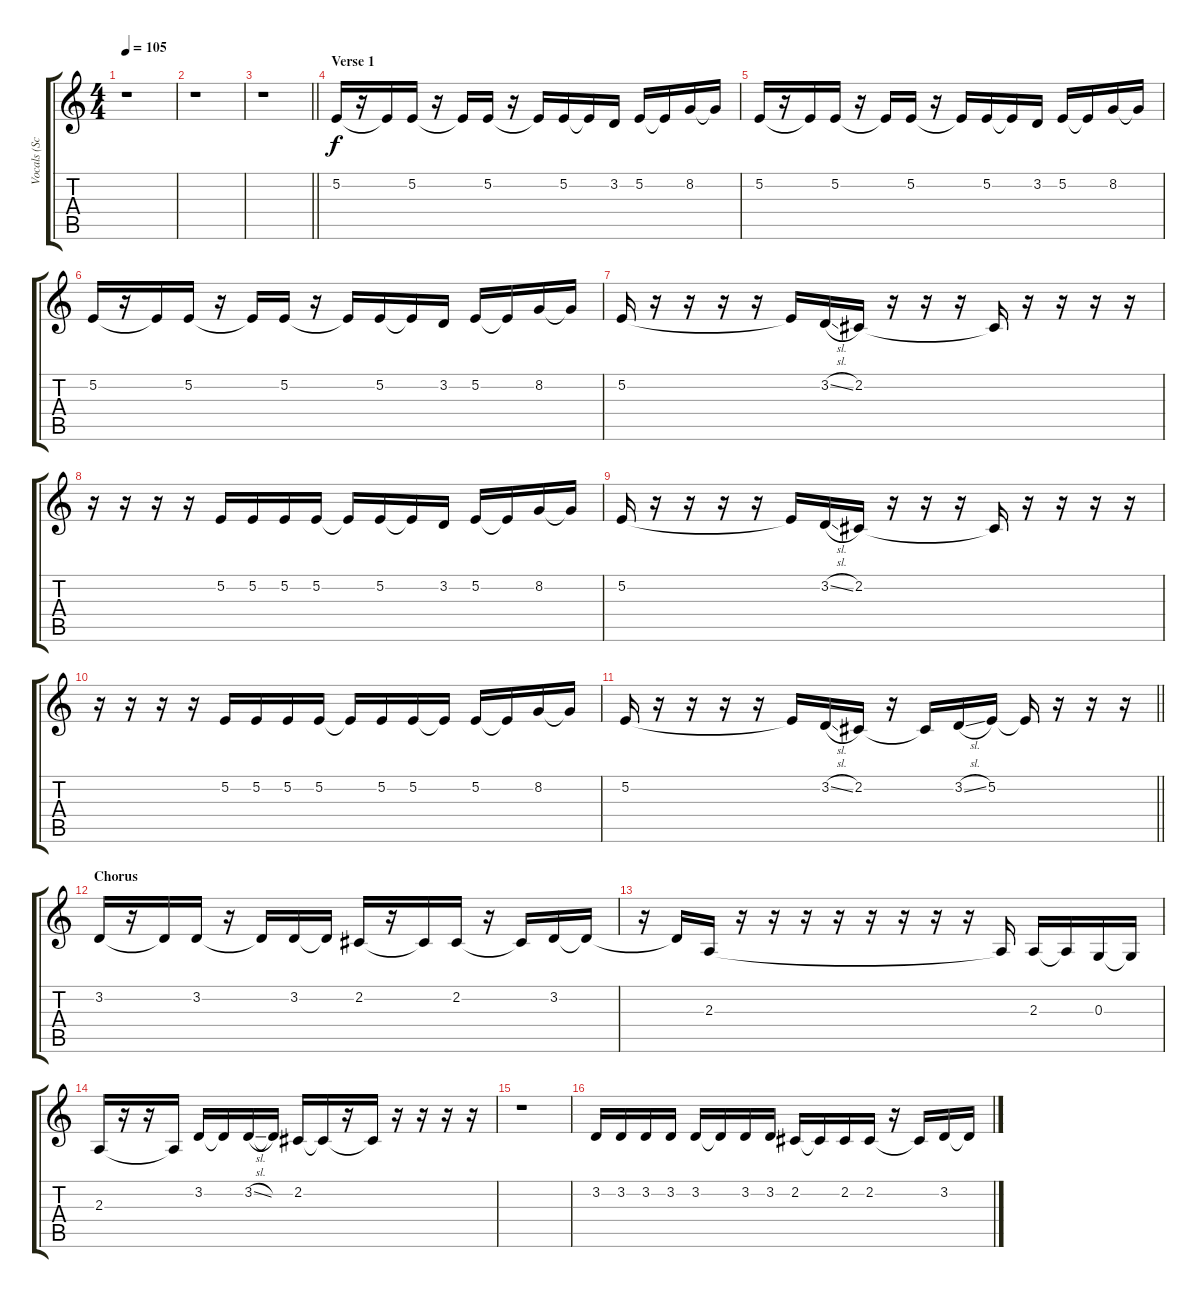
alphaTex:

\track ("Vocals (Scott Weiland)" "Vocals (Sc") {instrument lead2sawtooth}
\staff {score tabs}
\tuning (E4 B3 G3 D3 A2 E2) {hide}
\ts (4 4)
\tempo 105
\clef g2
\ks c
r.1{dy f} |
r.1 |
\barLineRight lightlight
r.1 |
\section ("" "Verse 1")
5.2.16 r.16 5.2{t}.16 5.2.16 r.16 5.2{t}.16 5.2.16 r.16 5.2{t}.16 5.2.16 5.2{t}.16 3.2.16 5.2.16 5.2{t}.16 8.2.16 8.2{t}.16 |
5.2.16 r.16 5.2{t}.16 5.2.16 r.16 5.2{t}.16 5.2.16 r.16 5.2{t}.16 5.2.16 5.2{t}.16 3.2.16 5.2.16 5.2{t}.16 8.2.16 8.2{t}.16 |
5.2.16 r.16 5.2{t}.16 5.2.16 r.16 5.2{t}.16 5.2.16 r.16 5.2{t}.16 5.2.16 5.2{t}.16 3.2.16 5.2.16 5.2{t}.16 8.2.16 8.2{t}.16 |
5.2.16 r.16 r.16 r.16 r.16 5.2{t}.16 3.2{sl}.16 2.2.16 r.16 r.16 r.16 2.2{t}.16 r.16 r.16 r.16 r.16 |
r.16 r.16 r.16 r.16 5.2.16 5.2.16 5.2.16 5.2.16 5.2{t}.16 5.2.16 5.2{t}.16 3.2.16 5.2.16 5.2{t}.16 8.2.16 8.2{t}.16 |
5.2.16 r.16 r.16 r.16 r.16 5.2{t}.16 3.2{sl}.16 2.2.16 r.16 r.16 r.16 2.2{t}.16 r.16 r.16 r.16 r.16 |
r.16 r.16 r.16 r.16 5.2.16 5.2.16 5.2.16 5.2.16 5.2{t}.16 5.2.16 5.2.16 5.2{t}.16 5.2.16 5.2{t}.16 8.2.16 8.2{t}.16 |
\barLineRight lightlight
5.2.16 r.16 r.16 r.16 r.16 5.2{t}.16 3.2{sl}.16 2.2.16 r.16 2.2{t}.16 3.2{sl}.16 5.2.16 5.2{t}.16 r.16 r.16 r.16 |
\section ("" "Chorus")
3.2.16 r.16 3.2{t}.16 3.2.16 r.16 3.2{t}.16 3.2.16 3.2{t}.16 2.2.16 r.16 2.2{t}.16 2.2.16 r.16 2.2{t}.16 3.2.16 3.2{t}.16 |
r.16 3.2{t}.16 2.3.16 r.16 r.16 r.16 r.16 r.16 r.16 r.16 r.16 2.3{t}.16 2.3.16 2.3{t}.16 0.3.16 0.3{t}.16 |
2.3.16 r.16 r.16 2.3{t}.16 3.2.16 3.2{t}.16 3.2{sl}.16 3.2{t}.16 2.2.16 2.2{t}.16 r.16 2.2{t}.16 r.16 r.16 r.16 r.16 |
r.1 |
3.2.16 3.2.16 3.2.16 3.2.16 3.2.16 3.2{t}.16 3.2.16 3.2.16 2.2.16 2.2{t}.16 2.2.16 2.2.16 r.16 2.2{t}.16 3.2.16 3.2{t}.16
